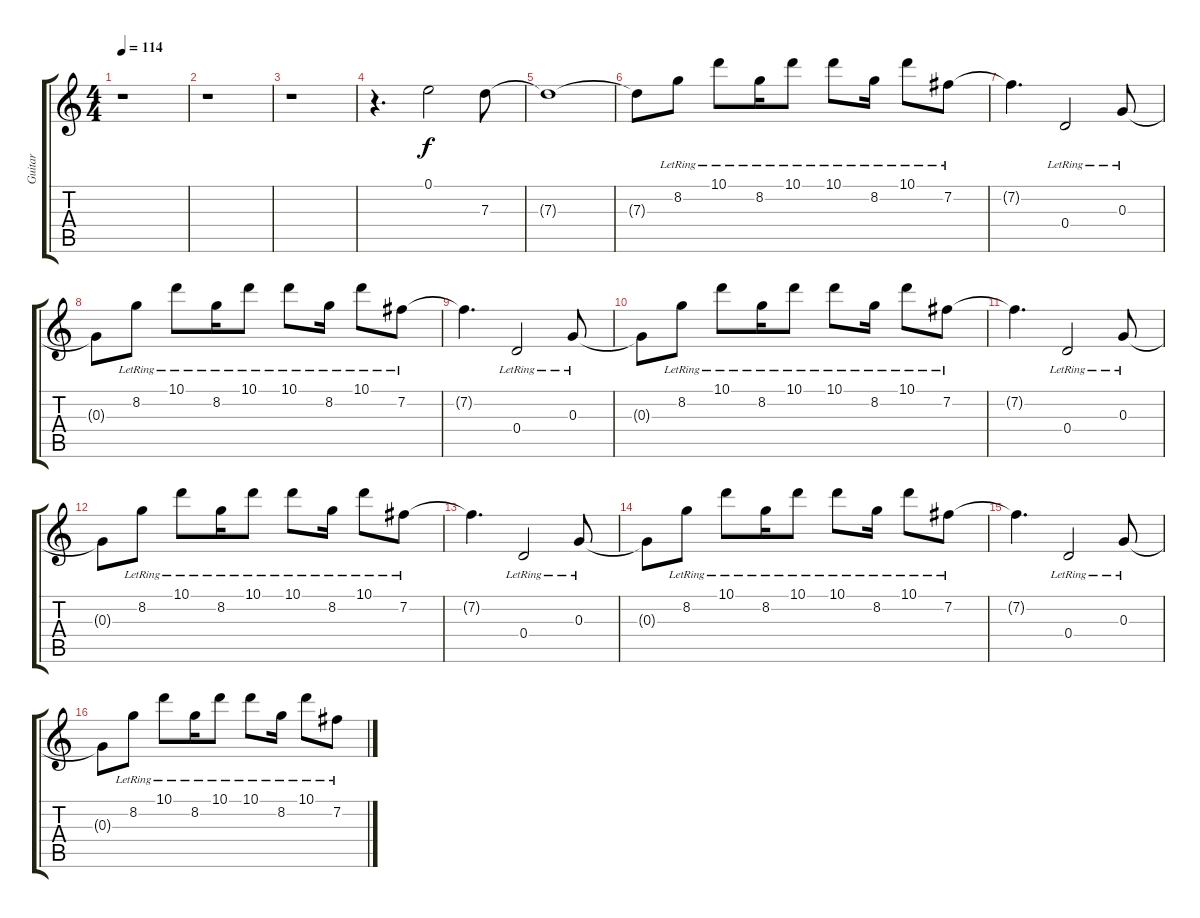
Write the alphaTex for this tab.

\track ("Guitar" "Guitar") {instrument distortionguitar}
\staff {score tabs}
\tuning (E4 B3 G3 D3 A2 E2) {hide}
\ts (4 4)
\tempo 114
\clef g2
\ks c
r.1{dy f} |
r.1 |
r.1 |
r.4{d balance 4} 0.1.2 7.3.8 |
7.3{t}.1 |
7.3{t}.8 8.2{lr}.8 10.1{lr}.8 8.2{lr}.16 10.1{lr}.8 10.1{lr}.8 8.2{lr}.16 10.1{lr}.8 7.2{lr}.8 |
7.2{t}.4{d} 0.4{lr}.2 0.3{lr}.8 |
0.3{t}.8 8.2{lr}.8 10.1{lr}.8 8.2{lr}.16 10.1{lr}.8 10.1{lr}.8 8.2{lr}.16 10.1{lr}.8 7.2{lr}.8 |
7.2{t}.4{d} 0.4{lr}.2 0.3{lr}.8 |
0.3{t}.8 8.2{lr}.8 10.1{lr}.8 8.2{lr}.16 10.1{lr}.8 10.1{lr}.8 8.2{lr}.16 10.1{lr}.8 7.2{lr}.8 |
7.2{t}.4{d} 0.4{lr}.2 0.3{lr}.8 |
0.3{t}.8 8.2{lr}.8 10.1{lr}.8 8.2{lr}.16 10.1{lr}.8 10.1{lr}.8 8.2{lr}.16 10.1{lr}.8 7.2{lr}.8 |
7.2{t}.4{d} 0.4{lr}.2 0.3{lr}.8 |
0.3{t}.8 8.2{lr}.8 10.1{lr}.8 8.2{lr}.16 10.1{lr}.8 10.1{lr}.8 8.2{lr}.16 10.1{lr}.8 7.2{lr}.8 |
7.2{t}.4{d} 0.4{lr}.2 0.3{lr}.8 |
0.3{t}.8 8.2{lr}.8 10.1{lr}.8 8.2{lr}.16 10.1{lr}.8 10.1{lr}.8 8.2{lr}.16 10.1{lr}.8 7.2{lr}.8
